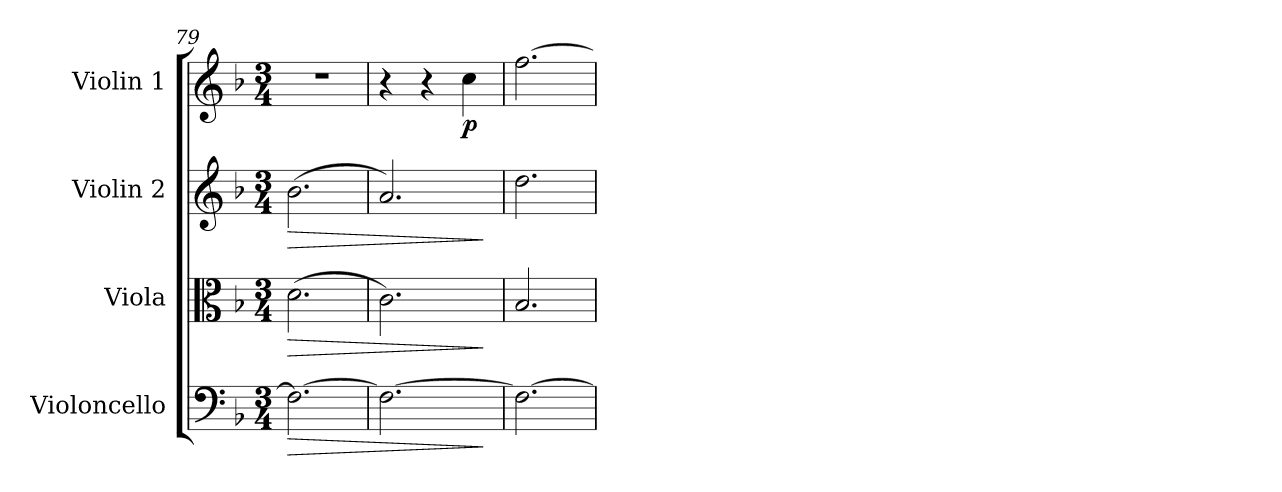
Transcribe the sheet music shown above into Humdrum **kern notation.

**kern	**dynam	**kern	**dynam	**kern	**dynam	**kern	**dynam
*part4	*part4	*part3	*part3	*part2	*part2	*part1	*part1
*staff4	*staff4	*staff3	*staff3	*staff2	*staff2	*staff1	*staff1
*I"Violoncello	*	*I"Viola	*	*I"Violin 2	*	*I"Violin 1	*
*I'Vc	*	*I'Vla	*	*I'Vln	*	*I'Vln	*
*clefF4	*	*clefC3	*	*clefG2	*	*clefG2	*
*k[b-]	*	*k[b-]	*	*k[b-]	*	*k[b-]	*
*M3/4	*	*M3/4	*	*M3/4	*	*M3/4	*
=79	=79	=79	=79	=79	=79	=79	=79
!	!LO:HP:b	!	!LO:HP:b	!	!LO:HP:b	!	!
2.F\_	>	(2.d\	>	(2.b-\	>	2.r	.
=80	=80	=80	=80	=80	=80	=80	=80
2.F\_	.	2.c\)	.	2.a/)	.	4r	.
.	.	.	.	.	.	4r	.
!	!	!	!	!	!	!	!LO:DY:b
.	.	.	.	.	.	4cc\	p
.	]	.	]	.	]	.	.
=81	=81	=81	=81	=81	=81	=81	=81
2.F\_	.	2.B-/	.	2.dd\	.	[2.ff\	.
=	=	=	=	=	=	=	=
*-	*-	*-	*-	*-	*-	*-	*-
